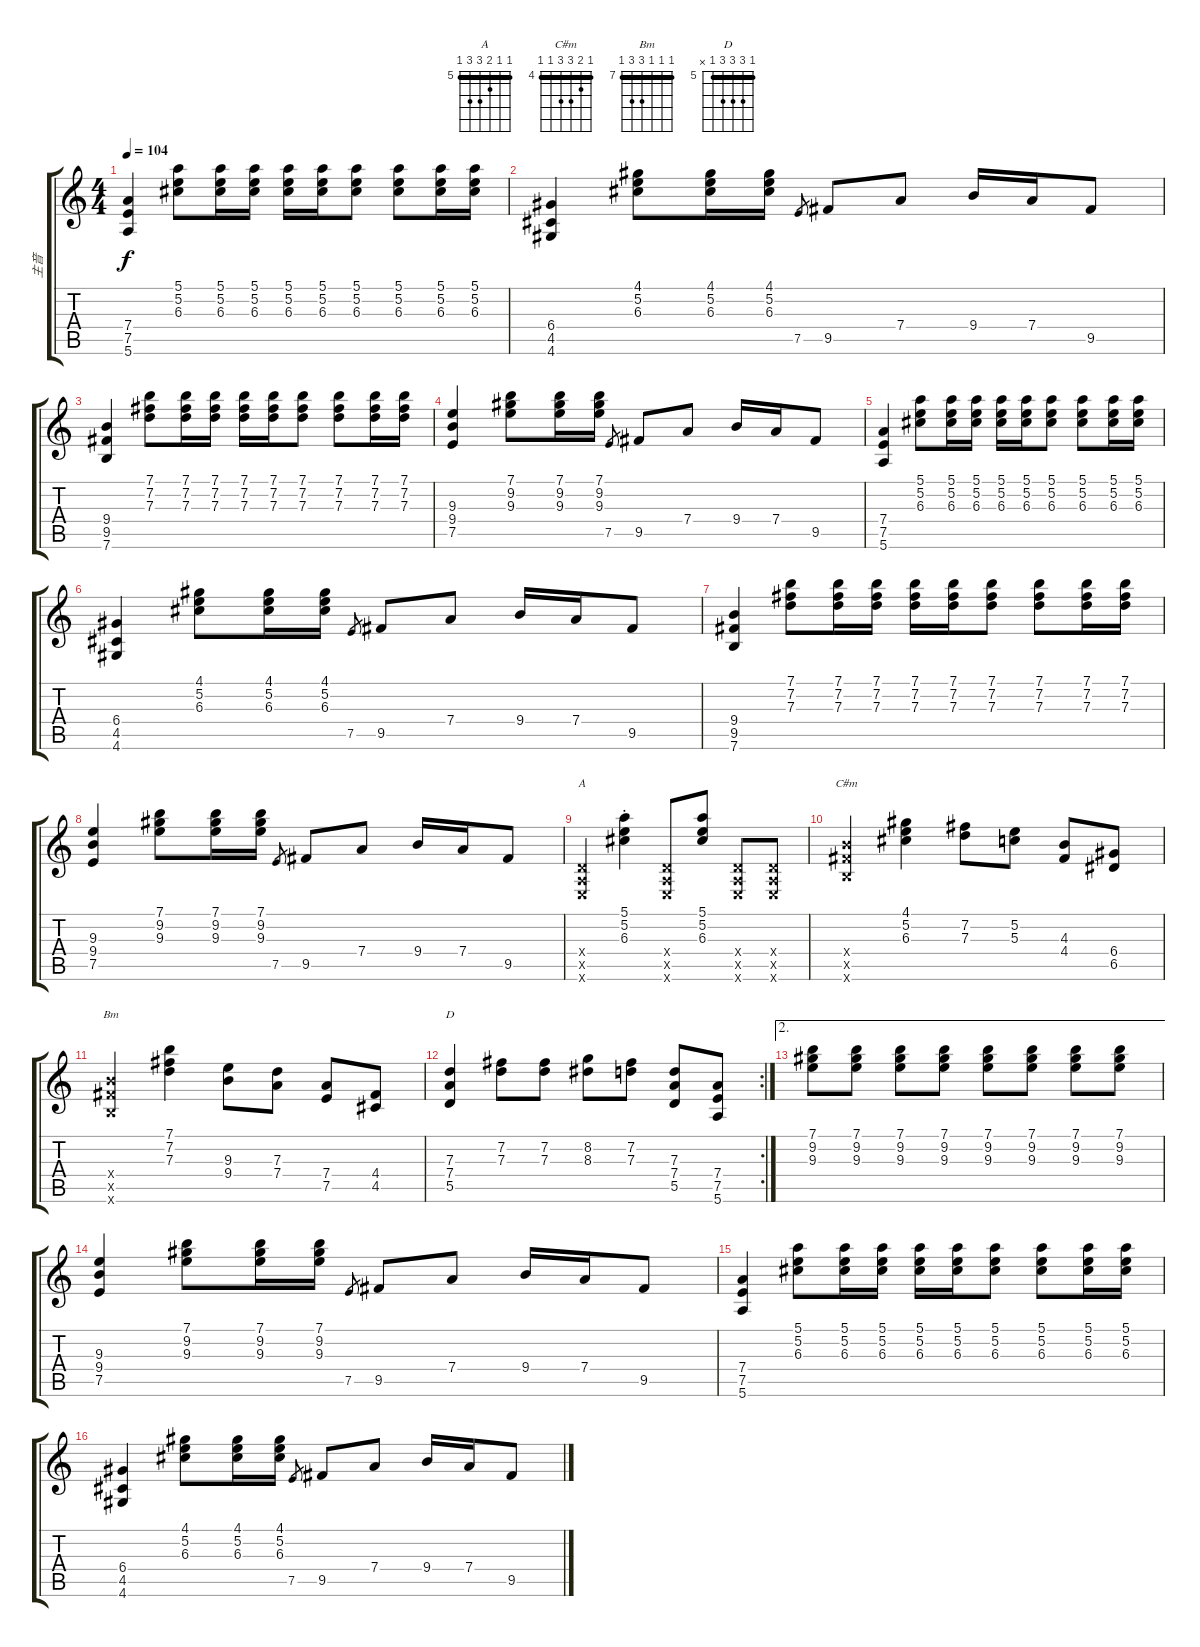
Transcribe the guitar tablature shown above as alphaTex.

\track ("主音" "主音") {instrument overdrivenguitar}
\staff {score tabs}
\tuning (E4 B3 G3 D3 A2 E2) {hide}
\chord ("A" 5 5 6 7 7 5) {firstfret 5 barre 5}
\chord ("C#m" 4 5 6 6 4 4) {firstfret 4 barre 4}
\chord ("Bm" 7 7 7 9 9 7) {firstfret 7 barre 7}
\chord ("D" 5 7 7 7 5 x) {firstfret 5 barre 5}
\ts (4 4)
\tempo 104
\clef g2
\ks c
(7.4 7.5 5.6).4{dy f} (5.1 5.2 6.3).8 (5.1 5.2 6.3).16 (5.1 5.2 6.3).16 (5.1 5.2 6.3).16 (5.1 5.2 6.3).16 (5.1 5.2 6.3).8 (5.1 5.2 6.3).8 (5.1 5.2 6.3).16 (5.1 5.2 6.3).16 |
(6.4 4.5 4.6).4 (4.1 5.2 6.3).8 (4.1 5.2 6.3).16 (4.1 5.2 6.3).16 7.5.8{gr} 9.5.8 7.4.8 9.4.16 7.4.16 9.5.8 |
(9.4 9.5 7.6).4 (7.1 7.2 7.3).8 (7.1 7.2 7.3).16 (7.1 7.2 7.3).16 (7.1 7.2 7.3).16 (7.1 7.2 7.3).16 (7.1 7.2 7.3).8 (7.1 7.2 7.3).8 (7.1 7.2 7.3).16 (7.1 7.2 7.3).16 |
(9.3 9.4 7.5).4 (7.1 9.2 9.3).8 (7.1 9.2 9.3).16 (7.1 9.2 9.3).16 7.5.8{gr} 9.5.8 7.4.8 9.4.16 7.4.16 9.5.8 |
(7.4 7.5 5.6).4 (5.1 5.2 6.3).8 (5.1 5.2 6.3).16 (5.1 5.2 6.3).16 (5.1 5.2 6.3).16 (5.1 5.2 6.3).16 (5.1 5.2 6.3).8 (5.1 5.2 6.3).8 (5.1 5.2 6.3).16 (5.1 5.2 6.3).16 |
(6.4 4.5 4.6).4 (4.1 5.2 6.3).8 (4.1 5.2 6.3).16 (4.1 5.2 6.3).16 7.5.8{gr} 9.5.8 7.4.8 9.4.16 7.4.16 9.5.8 |
(9.4 9.5 7.6).4 (7.1 7.2 7.3).8 (7.1 7.2 7.3).16 (7.1 7.2 7.3).16 (7.1 7.2 7.3).16 (7.1 7.2 7.3).16 (7.1 7.2 7.3).8 (7.1 7.2 7.3).8 (7.1 7.2 7.3).16 (7.1 7.2 7.3).16 |
(9.3 9.4 7.5).4 (7.1 9.2 9.3).8 (7.1 9.2 9.3).16 (7.1 9.2 9.3).16 7.5.8{gr} 9.5.8 7.4.8 9.4.16 7.4.16 9.5.8 |
(0.4{x} 0.5{x} 0.6{x}).4{ch "A"} (5.1{st} 5.2{st} 6.3{st}).4 (0.4{x} 0.5{x} 0.6{x}).8 (5.1 5.2 6.3).8 (0.4{x} 0.5{x} 0.6{x}).8 (0.4{x} 0.5{x} 0.6{x}).8 |
(9.4{x} 9.5{x} 7.6{x}).4{ch "C#m"} (4.1 5.2 6.3).4 (7.2 7.3).8 (5.2 5.3).8 (4.3 4.4).8 (6.4 6.5).8 |
(9.4{x} 9.5{x} 7.6{x}).4{ch "Bm"} (7.1 7.2 7.3).4 (9.3 9.4).8 (7.3 7.4).8 (7.4 7.5).8 (4.4 4.5).8 |
\rc 2
(7.3 7.4 5.5).4{ch "D"} (7.2 7.3).8 (7.2 7.3).8 (8.2 8.3).8 (7.2 7.3).8 (7.3 7.4 5.5).8 (7.4 7.5 5.6).8 |
\ae 2
(7.1 9.2 9.3).8 (7.1 9.2 9.3).8 (7.1 9.2 9.3).8 (7.1 9.2 9.3).8 (7.1 9.2 9.3).8 (7.1 9.2 9.3).8 (7.1 9.2 9.3).8 (7.1 9.2 9.3).8 |
(9.3 9.4 7.5).4 (7.1 9.2 9.3).8 (7.1 9.2 9.3).16 (7.1 9.2 9.3).16 7.5.8{gr} 9.5.8 7.4.8 9.4.16 7.4.16 9.5.8 |
(7.4 7.5 5.6).4 (5.1 5.2 6.3).8 (5.1 5.2 6.3).16 (5.1 5.2 6.3).16 (5.1 5.2 6.3).16 (5.1 5.2 6.3).16 (5.1 5.2 6.3).8 (5.1 5.2 6.3).8 (5.1 5.2 6.3).16 (5.1 5.2 6.3).16 |
(6.4 4.5 4.6).4 (4.1 5.2 6.3).8 (4.1 5.2 6.3).16 (4.1 5.2 6.3).16 7.5.8{gr} 9.5.8 7.4.8 9.4.16 7.4.16 9.5.8
